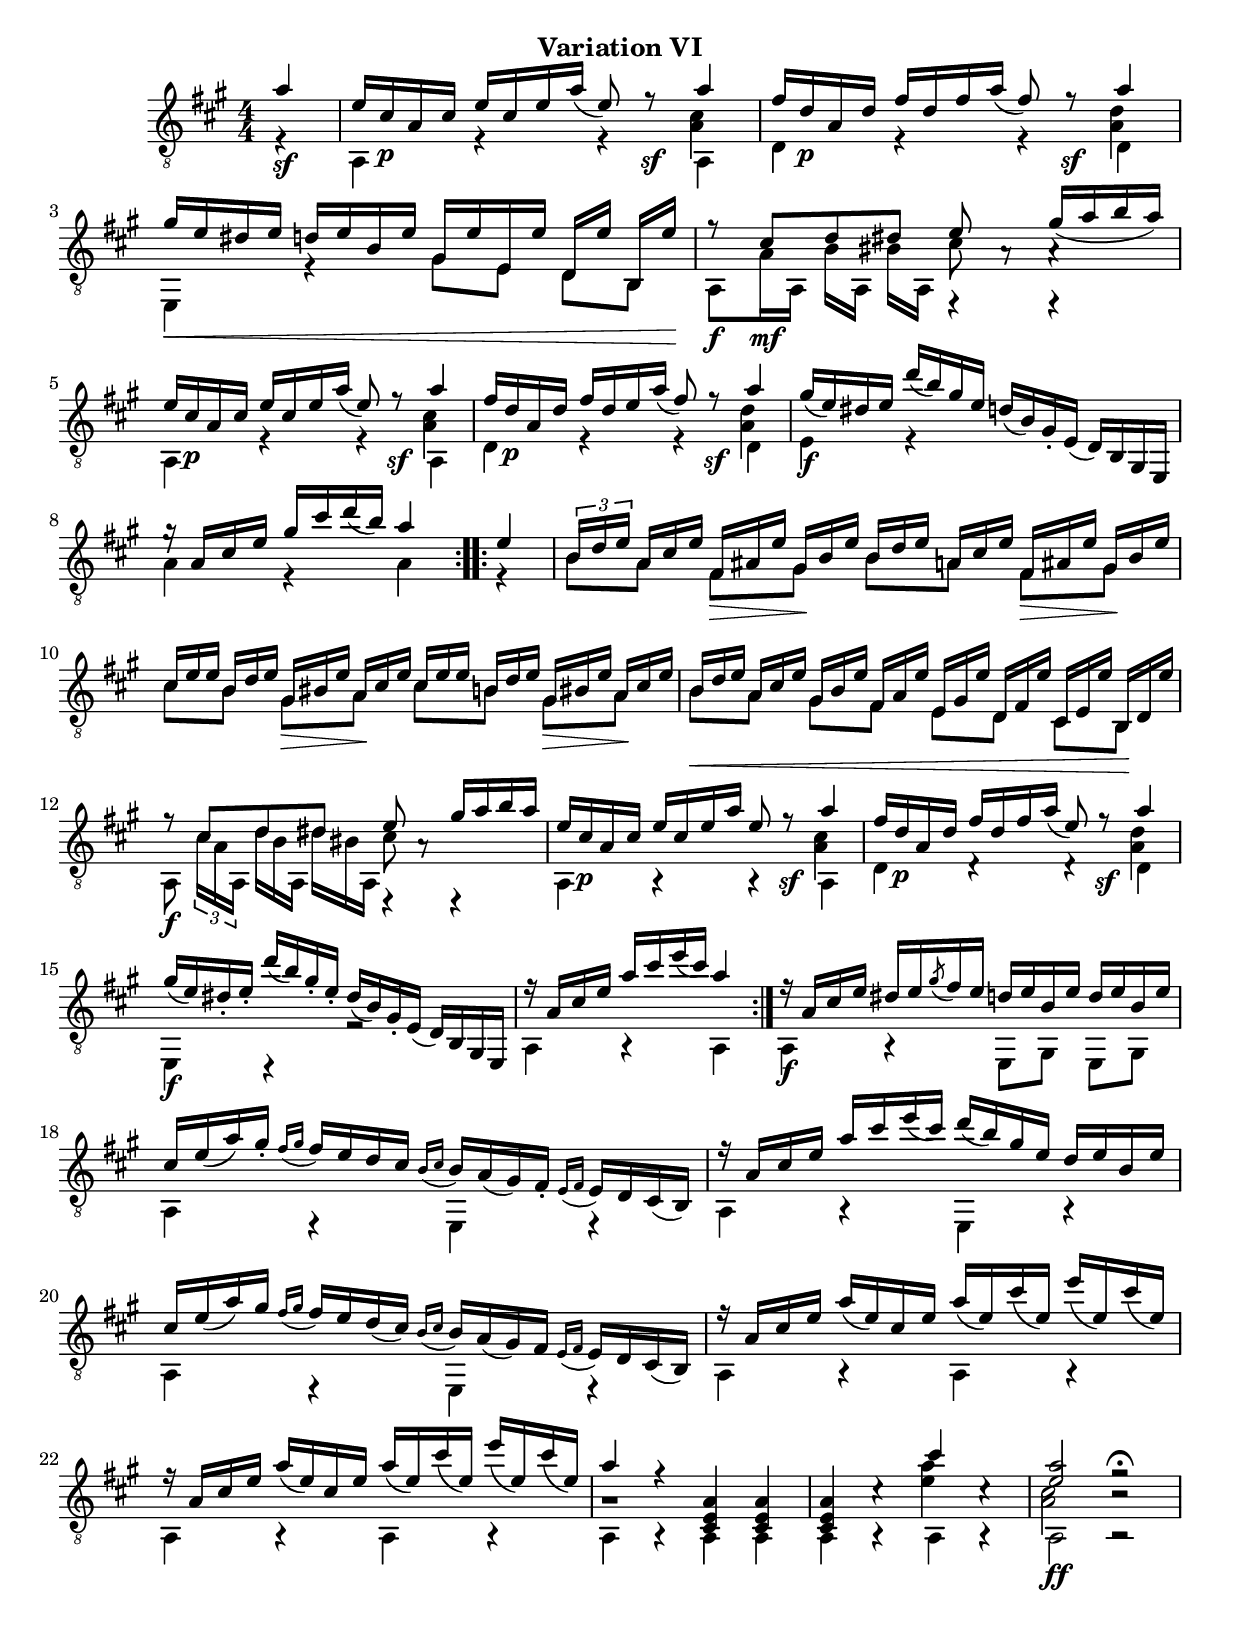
upperVoice = \relative c' {
  \voiceOne
  \slurDown
  \repeat volta 2 {
    \partial 4 { a'4\sf | }
    e16 cis\p a cis e cis e a( e8) r\sf a4 |
    fis16 d\p a d fis d fis a( fis8) r\sf a4 |
    gis16\< e dis e d e b e gis, e' e, e' d,[ e'] b,[ e'\!] |
    r8\f cis\mf d dis e s gis16( a b a) |
    e16 cis\p a cis e cis e a( e8) r\sf a4 |
    fis16 d\p a d fis d e a( fis8) r\sf a4 |
    gis16\f( e) dis e d'( b) gis e d( b) gis_. e( d) b gis e |
    g''16\rest a, cis e gis cis d( b) a4
  }
  \repeat volta 2 {
    e4 |
    \override TupletNumber #'transparent = ##t
    \override TupletBracket #'bracket-visibility = ##f
    \set tupletSpannerDuration = #(ly:make-moment 1 8)
    \times 2/3 {
      \once\override TupletNumber #'transparent = ##f
      \once\override TupletBracket #'bracket-visibility = ##t
      b16[ d e] a, cis e fis,[\> ais e'] gis,\! b e b[ d e] a, cis e fis,[\> ais e'] gis,\! b e |
      cis[ e e] b d e gis,[\> bis e] a,\! cis e cis[ e e] b d e gis,[\> bis e] a,\! cis e |
      b[\< d e] a, cis e gis,[ b e] fis,[ a e'] e, gis e' d,[ fis e'] cis, e e' b,[\! d e'] |
    }
    r8\f cis d dis e s gis16 a b a |
    e16 cis\p a cis e cis e a e8 r\sf a4 |
    fis16 d\p a d fis d fis a( e8) r\sf a4 |
    gis16\f( e) dis_. e_. d'( b) gis_. e_. dis( b) gis_. e( d) b gis e |
    \set Timing.measureLength = #(ly:make-moment 3 4)
    r16 a' cis e a cis e( cis) a4
  }
  \set Timing.measureLength = #(ly:make-moment 4 4)
  r16\f a, cis e dis e \acciaccatura gis8 fis16 e d e b e d e b e |
  cis16 e( a) gis_. \appoggiatura{fis[ gis]} fis e d cis
    \appoggiatura{b[ cis]} b a( gis) fis_. \appoggiatura{e[ fis]} e d cis( b) |
  r16 a' cis e a cis e( cis) d( b) gis e d e b e |
  cis16 e( a) gis \appoggiatura{fis[ gis]} fis e d( cis)
    \appoggiatura{b[ cis]} b a( gis) fis \appoggiatura{e[ fis]} e d cis( b) |
  r16 a' cis e a( e) cis e a( e) cis'( e,) e'( e,) cis'( e,) |
  r16 a, cis e a( e) cis e a( e) cis'( e,) e'( e,) cis'( e,) |
  a4 r <cis,, e a> q |
  q4 c'\rest cis' c,\rest |
  <a' e>2\ff f\rest^\fermata |
}

lowerVoice = \relative c {
  \voiceTwo
  \repeat volta 2 {
    \partial 4 { r4 |  }
    a4 r r a |
    d4 r r d |
    e,4 r gis'8[ e] d b |
    a8 a'16 a, b'[ a,] bis' a, e4\rest e\rest |
    a4 r r a |
    d4 r r d |
    e4 r s2 |
    a4 r a
  }
  \repeat volta 2 {
    r4 |
    b8 a fis[ gis] b a fis[ gis] |
    cis8 b gis[ a] cis8 b gis[ a] |
    b a gis[ fis] e d cis[ b] |
    \override TupletNumber #'transparent = ##t
    \override TupletBracket #'bracket-visibility = ##f
    \set tupletSpannerDuration = #(ly:make-moment 1 8)
    a8 \times 2/3 {
      \once\override TupletNumber #'transparent = ##f
      \once\override TupletBracket #'bracket-visibility = ##t
      cis'16[ a a,] d' b a, dis'[ bis a,]
    } d,4\rest d\rest|
    a'4 a\rest a\rest a |
    d4 d\rest d\rest d |
    e,4 d\rest r2 |
    \set Timing.measureLength = #(ly:make-moment 3 4)
    a'4 a\rest a
  }
  \set Timing.measureLength = #(ly:make-moment 4 4)
  a4 a\rest e8[ gis] e gis |
  a4 e\rest e e\rest |
  a4 a\rest e a\rest |
  a4 e\rest e e\rest |
  a4 a\rest a a\rest |
  a4 a\rest a a\rest |
  a4 a\rest a a |
  a4 a\rest a a\rest |
  a2 a2\rest |
}

middleVoice = \relative c' {
  \voiceThree
  \stemDown
  \repeat volta 2 {
    \partial 4 { s4 | }
    s4*3 <a cis>4 |
    s4*3 <a d>4 |
    s1 |
    s4 s4 cis8 a\rest a4\rest |
    s4*3 <a cis>4 |
    s4*3 <a d>4 |
    s1 |
    s4*3
  }
  \repeat volta 2 {
    s4 |
    s1 |
    s1 |
    s1 |
    s2 cis8 a\rest s4 |
    s4*3 <a cis>4 |
    s4*3 <a d>4 |
    s1 |
    \set Timing.measureLength = #(ly:make-moment 3 4)
    s4 s2
  }
  \set Timing.measureLength = #(ly:make-moment 4 4)
  s1*6 |
  gis1\rest |
  s2 <e' a>4 s |
  <cis a>2 b\rest |
}

\bookpart {
  \header {
    subtitle = "Variation VI"
  }

  \score {
    <<
      \new Staff = "Guitar"
      <<
	\set Staff.midiInstrument = #"acoustic guitar (nylon)"
	\clef "treble_8"
	\key a \major \numericTimeSignature
	\mergeDifferentlyHeadedOn
	\mergeDifferentlyDottedOn
	\context Voice = "upperVoice" \upperVoice
	\context Voice = "lowerVoice" \lowerVoice
	\context Voice = "middleVoice" \middleVoice
      >>
%{
      \new TabStaff = "guitar tab"
      <<
	\clef moderntab
	\context TabVoice = "upperVoice" \upperVoice
	\context TabVoice = "lowerVoice" \lowerVoice
	\context TabVoice = "middleVoice" \middleVoice
      >>
%}
    >>
    \layout {
      % remove string numberings since we have developed a tablature
      \override Voice.StringNumber #'stencil = ##f
    }
    \midi {
      % don't double up if using tabs
      \context {
	\TabStaff
	\remove "Staff_performer"
      }
      \context {
	\Score
	tempoWholesPerMinute = #(ly:make-moment 110 4)
      }
    }
  }
}
